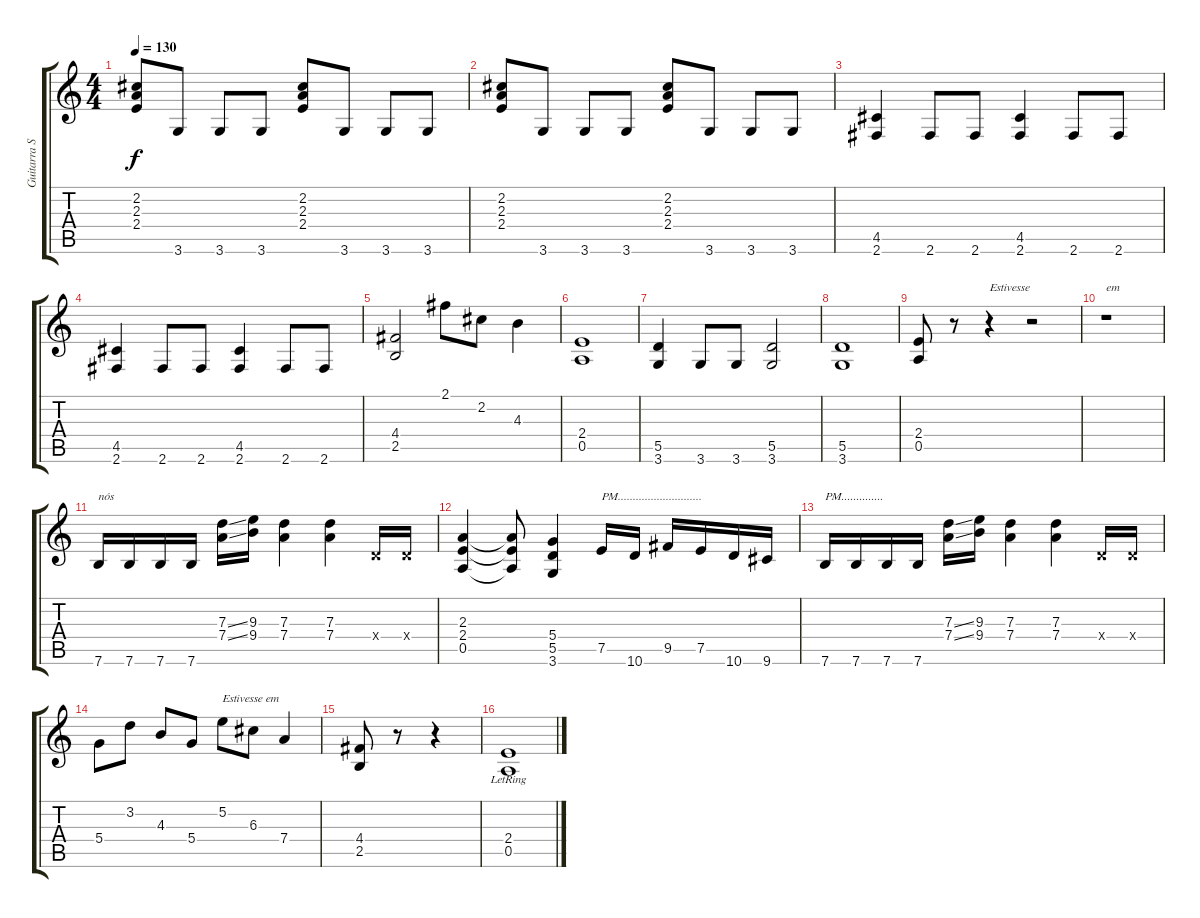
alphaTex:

\track ("Guitarra Solo" "Guitarra S") {instrument distortionguitar}
\staff {score tabs}
\tuning (E4 B3 G3 D3 A2 E2) {hide}
\ts (4 4)
\tempo 130
\clef g2
\ks c
(2.2 2.3 2.4).8{dy f} 3.6.8 3.6.8 3.6.8 (2.2 2.3 2.4).8 3.6.8 3.6.8 3.6.8 |
(2.2 2.3 2.4).8 3.6.8 3.6.8 3.6.8 (2.2 2.3 2.4).8 3.6.8 3.6.8 3.6.8 |
(4.5 2.6).4 2.6.8 2.6.8 (4.5 2.6).4 2.6.8 2.6.8 |
(4.5 2.6).4 2.6.8 2.6.8 (4.5 2.6).4 2.6.8 2.6.8 |
(4.4 2.5).2 2.1.8 2.2.8 4.3.4 |
(2.4 0.5).1 |
(5.5 3.6).4 3.6.8 3.6.8 (5.5 3.6).2 |
(5.5 3.6).1 |
(2.4 0.5).8 r.8 r.4{txt "Estivesse"} r.2 |
r.1{txt "em"} |
7.6.16{txt "nós"} 7.6.16 7.6.16 7.6.16 (7.3{ss} 7.4{ss}).16 (9.3 9.4).16 (7.3 7.4).4 (7.3 7.4).4 0.4{x}.16 0.4{x}.16 |
(2.3 2.4 0.5).4 (2.3{t} 2.4{t} 0.5{t}).8 (5.4 5.5 3.6).4 7.5.16{txt "PM............................"} 10.6.16 9.5.16 7.5.16 10.6.16 9.6.16 |
7.6.16{txt "PM.............."} 7.6.16 7.6.16 7.6.16 (7.3{ss} 7.4{ss}).16 (9.3 9.4).16 (7.3 7.4).4 (7.3 7.4).4 0.4{x}.16 0.4{x}.16 |
5.4.8 3.2.8 4.3.8 5.4.8 5.2.8{txt "Estivesse em"} 6.3.8 7.4.4 |
(4.4 2.5).8 r.8 r.4 |
(2.4{lr} 0.5{lr}).1
